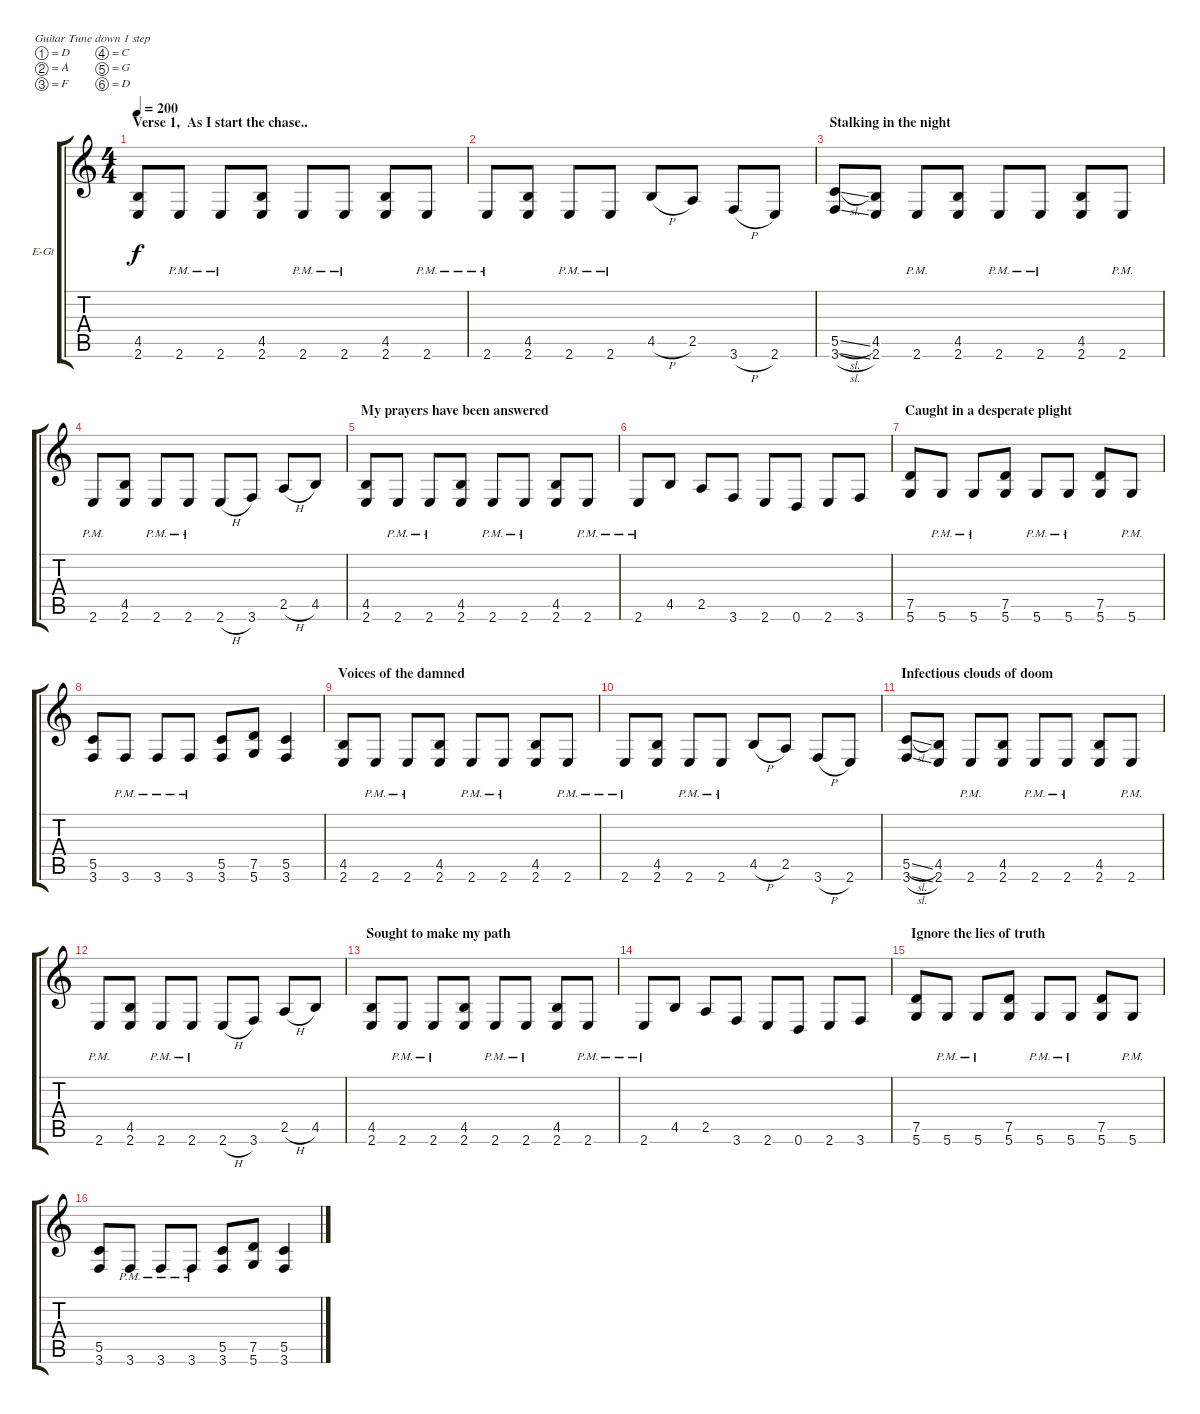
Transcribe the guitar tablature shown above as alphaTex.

\defaultSystemsLayout 4
\bracketExtendMode groupsimilarinstruments
\firstSystemTrackNameOrientation horizontal
\otherSystemsTrackNameOrientation horizontal
\track ("Bernd Kost I" "E-Gt") {instrument distortionguitar}
\staff {score tabs}
\tuning (D4 A3 F3 C3 G2 D2)
\ts (4 4)
\section ("" "Verse 1,  As I start the chase..")
\tempo 200
\clef g2
\ks c
(2.6 4.5).8{dy f} 2.6{pm}.8 2.6{pm}.8 (2.6 4.5).8 2.6{pm}.8 2.6{pm}.8 (2.6 4.5).8 2.6{pm}.8 |
2.6{pm}.8 (2.6 4.5).8 2.6{pm}.8 2.6{pm}.8 4.5{h}.8 2.5.8 3.6{h}.8 2.6.8 |
\section ("" "Stalking in the night")
(3.6{sl} 5.5{sl}).8 (4.5 2.6).8 2.6{pm}.8 (2.6 4.5).8 2.6{pm}.8 2.6{pm}.8 (2.6 4.5).8 2.6{pm}.8 |
2.6{pm}.8 (2.6 4.5).8 2.6{pm}.8 2.6{pm}.8 2.6{h}.8 3.6.8 2.5{h}.8 4.5.8 |
\section ("" "My prayers have been answered")
(2.6 4.5).8 2.6{pm}.8 2.6{pm}.8 (2.6 4.5).8 2.6{pm}.8 2.6{pm}.8 (2.6 4.5).8 2.6{pm}.8 |
2.6{pm}.8 4.5.8 2.5.8 3.6.8 2.6.8 0.6.8 2.6.8 3.6.8 |
\section ("" "Caught in a desperate plight")
(5.6 7.5).8 5.6{pm}.8 5.6{pm}.8 (5.6 7.5).8 5.6{pm}.8 5.6{pm}.8 (5.6 7.5).8 5.6{pm}.8 |
(3.6 5.5).8 3.6{pm}.8 3.6{pm}.8 3.6{pm}.8 (3.6 5.5).8 (5.6 7.5).8 (3.6 5.5).4 |
\section ("" "Voices of the damned")
(2.6 4.5).8 2.6{pm}.8 2.6{pm}.8 (2.6 4.5).8 2.6{pm}.8 2.6{pm}.8 (2.6 4.5).8 2.6{pm}.8 |
2.6{pm}.8 (2.6 4.5).8 2.6{pm}.8 2.6{pm}.8 4.5{h}.8 2.5.8 3.6{h}.8 2.6.8 |
\section ("" "Infectious clouds of doom")
(3.6{sl} 5.5{sl}).8 (4.5 2.6).8 2.6{pm}.8 (2.6 4.5).8 2.6{pm}.8 2.6{pm}.8 (2.6 4.5).8 2.6{pm}.8 |
2.6{pm}.8 (2.6 4.5).8 2.6{pm}.8 2.6{pm}.8 2.6{h}.8 3.6.8 2.5{h}.8 4.5.8 |
\section ("" "Sought to make my path")
(2.6 4.5).8 2.6{pm}.8 2.6{pm}.8 (2.6 4.5).8 2.6{pm}.8 2.6{pm}.8 (2.6 4.5).8 2.6{pm}.8 |
2.6{pm}.8 4.5.8 2.5.8 3.6.8 2.6.8 0.6.8 2.6.8 3.6.8 |
\section ("" "Ignore the lies of truth")
(5.6 7.5).8 5.6{pm}.8 5.6{pm}.8 (5.6 7.5).8 5.6{pm}.8 5.6{pm}.8 (5.6 7.5).8 5.6{pm}.8 |
(3.6 5.5).8 3.6{pm}.8 3.6{pm}.8 3.6{pm}.8 (3.6 5.5).8 (5.6 7.5).8 (3.6 5.5).4
